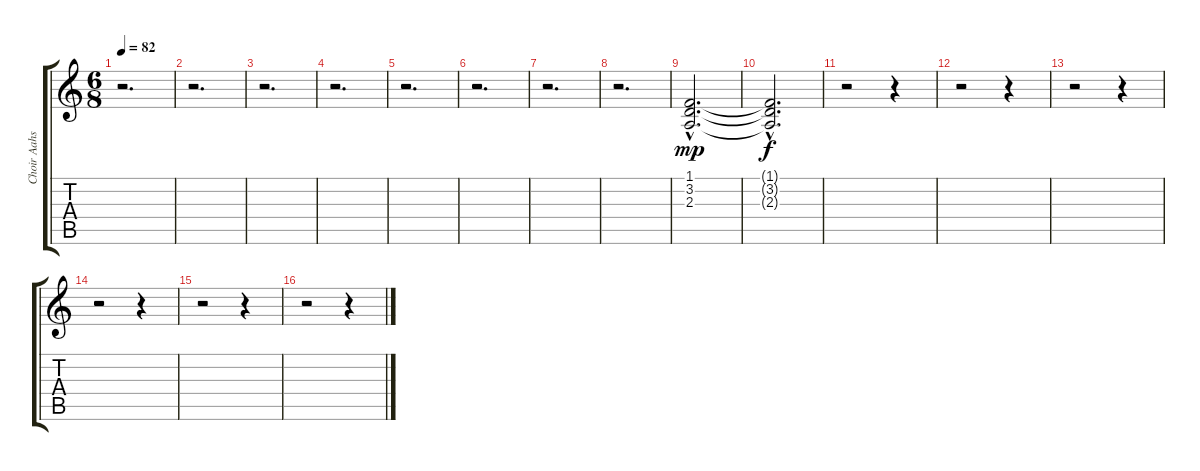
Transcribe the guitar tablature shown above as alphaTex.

\track ("Choir Aahs" "Choir Aahs") {instrument choiraahs}
\staff {score tabs}
\tuning (E4 B3 G3 D3 A2 E2) {hide}
\ts (6 8)
\tempo 82
\clef g2
\ks c
r.2{d dy f} |
r.2{d} |
r.2{d} |
r.2{d} |
r.2{d} |
r.2{d} |
r.2{d} |
r.2{d} |
(1.1{hac} 3.2{hac} 2.3{hac}).2{d dy mp} |
(1.1{hac t} 3.2{hac t} 2.3{hac t}).2{d dy f} |
r.2 r.4 |
r.2 r.4 |
r.2 r.4 |
r.2 r.4 |
r.2 r.4 |
r.2 r.4
